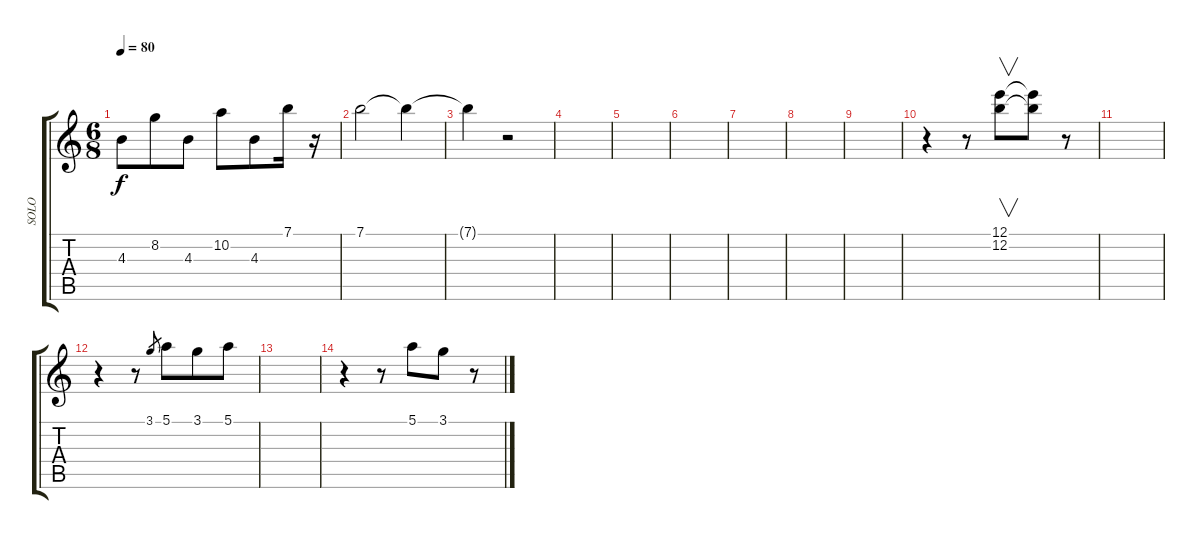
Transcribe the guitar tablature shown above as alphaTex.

\track ("SOLO" "SOLO") {instrument overdrivenguitar}
\staff {score tabs}
\tuning (E4 B3 G3 D3 A2 E2) {hide}
\ts (6 8)
\tempo 80
\clef g2
\ks c
4.3.8{dy f} 8.2.8 4.3.8 10.2.8 4.3.8 7.1.16 r.16 |
7.1.2 7.1{t}.4 |
7.1{t}.4 r.2 |
|
|
|
|
|
|
r.4 r.8 (12.1 12.2).8{v} (12.1{t} 12.2{t}).8 r.8 |
|
r.4 r.8 3.1.8{gr} 5.1.8 3.1.8 5.1.8 |
|
r.4 r.8 5.1.8 3.1.8 r.8
